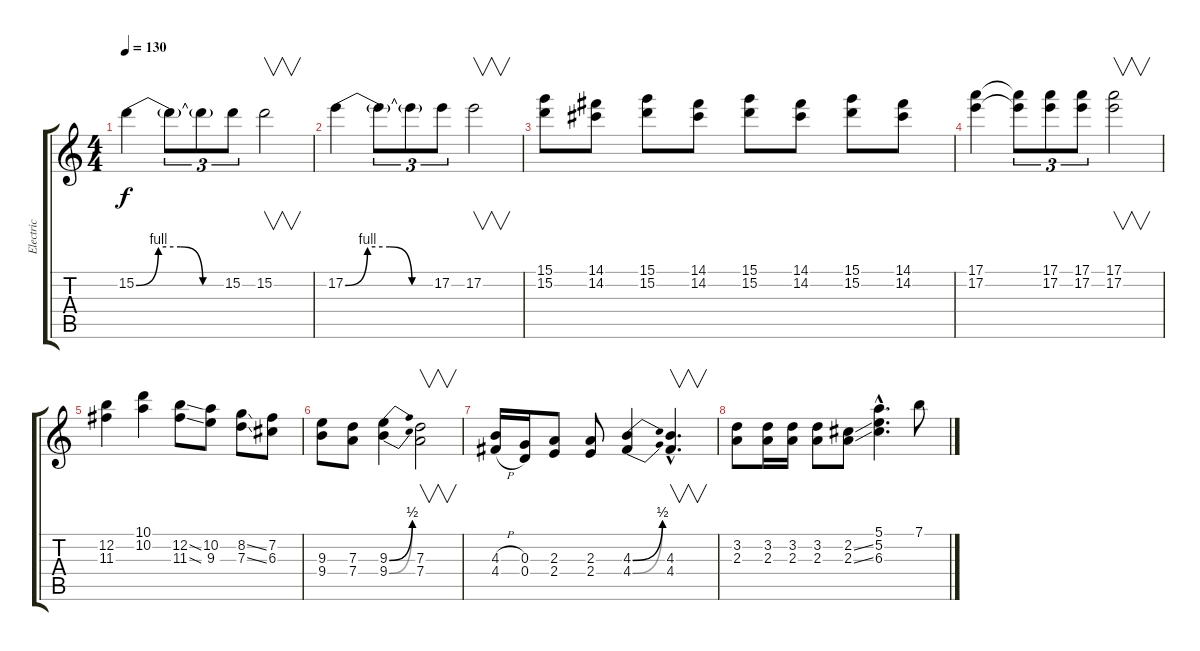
\track ("Electric" "Electric") {instrument distortionguitar}
\staff {score tabs}
\tuning (E4 B3 G3 D3 A2 E2) {hide}
\ts (4 4)
\tempo 130
\clef g2
\ks c
15.2{be (custom 0 0 15 4 30 4 45 0 60 0)}.4{dy f} 15.2{t}.8{tu (3 2)} 15.2{t}.8{tu (3 2)} 15.2.8{tu (3 2)} 15.2.2{v} |
17.2{be (custom 0 0 15 4 30 4 45 0 60 0)}.4 17.2{t}.8{tu (3 2)} 17.2{t}.8{tu (3 2)} 17.2.8{tu (3 2)} 17.2.2{v} |
(15.1 15.2).8 (14.1 14.2).8 (15.1 15.2).8 (14.1 14.2).8 (15.1 15.2).8 (14.1 14.2).8 (15.1 15.2).8 (14.1 14.2).8 |
(17.1 17.2).4 (17.1{t} 17.2{t}).8{tu (3 2)} (17.1 17.2).8{tu (3 2)} (17.1 17.2).8{tu (3 2)} (17.1 17.2).2{v} |
(12.2 11.3).4 (10.1 10.2).4 (12.2{ss} 11.3{ss}).8 (10.2 9.3).8 (8.2{ss} 7.3{ss}).8 (7.2 6.3).8 |
(9.3 9.4).8 (7.3 7.4).8 (9.3{be (bend 0 0 60 2)} 9.4{be (bend 0 0 60 2)}).4 (7.3 7.4).2{v} |
(4.3{h} 4.4{h}).16 (0.3 0.4).16 (2.3 2.4).8 (2.3 2.4).8 (4.3{be (bend 0 0 60 2)} 4.4{be (bend 0 0 60 2)}).4 (4.3{hac} 4.4{hac}).4{v d} |
(3.2 2.3).8 (3.2 2.3).16 (3.2 2.3).16 (3.2 2.3).8 (2.2{ss} 2.3{ss}).8 (5.1{hac} 5.2{hac} 6.3{hac}).4{d} 7.1.8
